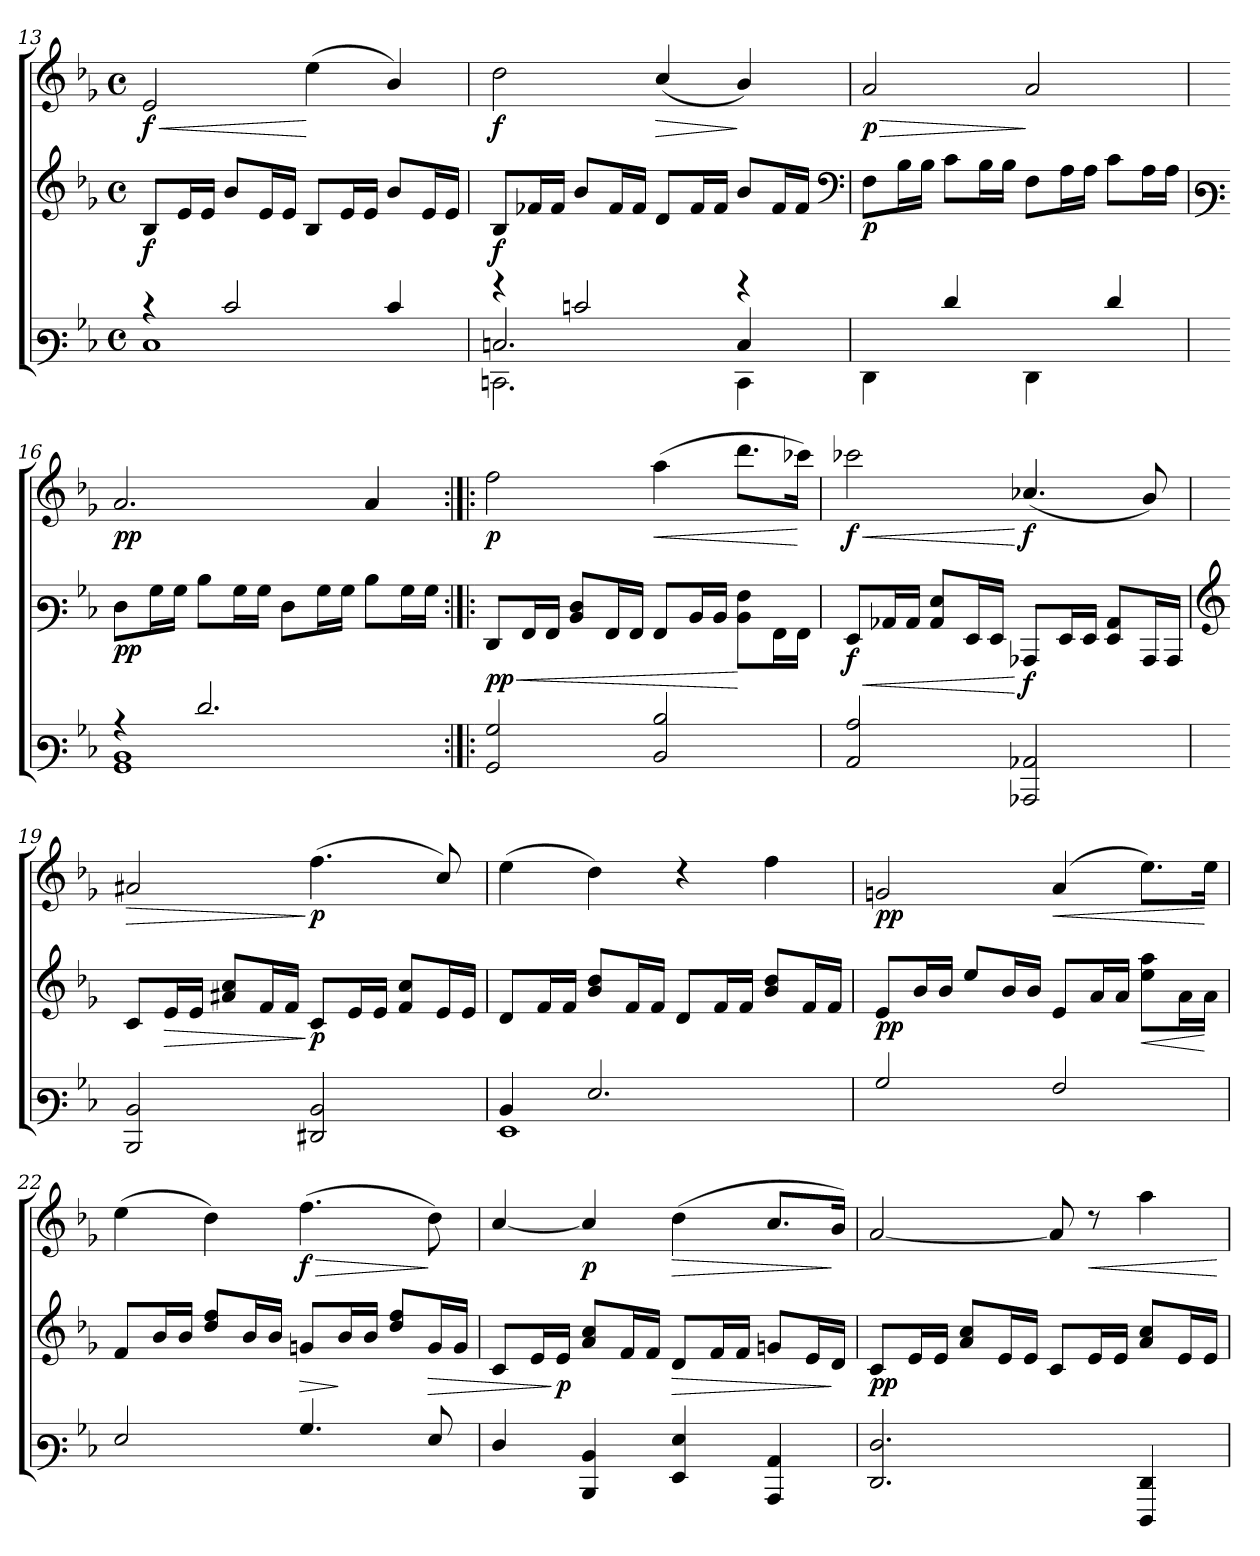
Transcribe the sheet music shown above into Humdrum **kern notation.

**kern	**kern	**dynam	**kern	**dynam
*part2	*part2	*part2	*part1	*part1
*staff3	*staff2	*staff2/3	*staff1	*staff1
!!LO:PB:g=z
*clefF3	*clefG3	*	*clefG3	*
*k[b-e-]	*k[b-e-]	*	*k[b-e-]	*
*M4/4	*M4/4	*	*M4/4	*
*met(c)	*met(c)	*	*met(c)	*
=13	=13	=13	=13	=13
*^	*	*	*	*
!	!	!	!LO:DY:b	!	!LO:HP:b
!	!	!	!	!	!LO:DY:n=1:b
4rd	1E-	8G/L	f	2c/	< f
.	.	16c/L	.	.	.
.	.	16c/JJ	.	.	.
2e-/	.	8g/L	.	.	.
.	.	16c/L	.	.	.
.	.	16c/JJ	.	.	.
.	.	8G/L	.	(>4cc\	[
.	.	16c/L	.	.	.
.	.	16c/JJ	.	.	.
4e-/	.	8g/L	.	4g/)	.
.	.	16c/L	.	.	.
.	.	16c/JJ	.	.	.
=14	=14	=14	=14	=14	=14
*	*^	*	*	*	*
!	!	!	!	!LO:DY:b	!	!LO:DY:b
4rb	2.En/	2.EEn\	8G/L	f	2b-\	f
.	.	.	16d-X/L	.	.	.
.	.	.	16d-/JJ	.	.	.
2en/	.	.	8g/L	.	.	.
.	.	.	16d-/L	.	.	.
.	.	.	16d-/JJ	.	.	.
!	!	!	!	!	!	!LO:HP:b
.	.	.	8B-/L	.	(<4a/	>
.	.	.	16d-/L	.	.	.
.	.	.	16d-/JJ	.	.	.
4rb	4E/	4EE\	8g/L	.	4g/)	]
.	.	.	16d-/L	.	.	.
.	.	.	16d-/JJ	.	.	.
*v	*v	*v	*	*	*	*
*	*clefF4	*	*	*
=15	=15	=15	=15	=15
!	!	!LO:DY:b	!	!LO:HP:b
!	!	!	!	!LO:DY:n=1:b
4FF\	8F\L	p	2f/	> p
.	16B-\L	.	.	.
.	16B-\JJ	.	.	.
4f/	8c\L	.	.	.
.	16B-\L	.	.	.
.	16B-\JJ	.	.	.
4FF\	8F\L	.	2f/	]
.	16A\L	.	.	.
.	16A\JJ	.	.	.
4f/	8c\L	.	.	.
.	16A\L	.	.	.
.	16A\JJ	.	.	.
!!LO:LB:g=z
=16	=16	=16	=16	=16
*	*clefF3	*	*	*
*^	*	*	*	*
!	!	!	!LO:DY:b	!	!LO:DY:b
4rc	1BB- 1D	8F\L	pp	2.f/	pp
.	.	16B-\L	.	.	.
.	.	16B-\JJ	.	.	.
2.f/	.	8d\L	.	.	.
.	.	16B-\L	.	.	.
.	.	16B-\JJ	.	.	.
.	.	8F\L	.	.	.
.	.	16B-\L	.	.	.
.	.	16B-\JJ	.	.	.
.	.	8d\L	.	4f/	.
.	.	16B-\L	.	.	.
.	.	16B-\JJ	.	.	.
*v	*v	*	*	*	*
=17:|!|:	=17:|!|:	=17:|!|:	=17:|!|:	=17:|!|:
!	!	!LO:HP:b	!	!
!	!	!LO:DY:n=1:b	!	!LO:DY:b
2BB-/ 2B-/	8FF/L	< pp	2dd\	p
.	16AA/L	.	.	.
.	16AA/JJ	.	.	.
.	8D/ 8F/L	.	.	.
.	16AA/L	.	.	.
.	16AA/JJ	.	.	.
!	!	!	!	!LO:HP:b
2D/ 2d/	8AA/L	.	(>4ff\	<
.	16D/L	.	.	.
.	16D/JJ	.	.	.
.	8D\ 8A\L	[	8.bb-\L	.
.	16AA\L	.	.	.
.	16AA\JJ	.	16aa-X\Jk)	[
=18	=18	=18	=18	=18
!	!	!LO:HP:b	!	!LO:HP:b
!	!	!LO:DY:n=1:b	!	!LO:DY:n=1:b
2C/ 2c/	8GG/L	< f	2aa-X\	< f
.	16C-X/L	.	.	.
.	16C-/JJ	.	.	.
.	8C-/ 8G/L	.	.	.
.	16GG/L	.	.	.
.	16GG/JJ	.	.	.
!	!	!LO:DY:n=2:b	!	!LO:DY:n=2:b
2CC-/ 2C-/	8CC-X/L	[ f	(<4.a-X/	[ f
.	16GG/L	.	.	.
.	16GG/JJ	.	.	.
.	8GG/ 8C-/L	.	.	.
.	16CC-/L	.	8g/)	.
.	16CC-/JJ	.	.	.
!!LO:LB:g=z
=19	=19	=19	=19	=19
*	*clefG3	*	*	*
!	!	!	!	!LO:HP:b
2DD/ 2D/	8A/L	.	2f#X/	>
!	!	!LO:HP:b	!	!
.	16c/L	>	.	.
.	16c/JJ	.	.	.
.	8f#X/ 8a/L	.	.	.
.	16d/L	.	.	.
.	16d/JJ	.	.	.
!	!	!LO:DY:n=1:b	!	!LO:DY:n=1:b
2FF#X/ 2D/	8A/L	] p	(>4.dd\	] p
.	16c/L	.	.	.
.	16c/JJ	.	.	.
.	8d/ 8a/L	.	.	.
.	16c/L	.	8a/)	.
.	16c/JJ	.	.	.
=20	=20	=20	=20	=20
*^	*	*	*	*
4D/	1GG	8B-/L	.	(>4cc\	.
.	.	16d/L	.	.	.
.	.	16d/JJ	.	.	.
2.G/	.	8g/ 8b-/L	.	4b-\)	.
.	.	16d/L	.	.	.
.	.	16d/JJ	.	.	.
.	.	8B-/L	.	4rb	.
.	.	16d/L	.	.	.
.	.	16d/JJ	.	.	.
.	.	8g/ 8b-/L	.	4dd\	.
.	.	16d/L	.	.	.
.	.	16d/JJ	.	.	.
*v	*v	*	*	*	*
=21	=21	=21	=21	=21
!	!	!LO:DY:b	!	!LO:DY:b
2B-/	8c/L	pp	2en/	pp
.	16g/L	.	.	.
.	16g/JJ	.	.	.
.	8cc/L	.	.	.
.	16g/L	.	.	.
.	16g/JJ	.	.	.
!	!	!	!	!LO:HP:b
2A/	8c/L	.	(>4f/	<
.	16f/L	.	.	.
.	16f/JJ	.	.	.
!	!	!LO:HP:b	!	!
.	8cc\ 8ff\L	<	8.cc\L)	.
.	16f\L	.	.	.
.	16f\JJ	[	16cc\Jk	[
!!LO:LB:g=z
=22	=22	=22	=22	=22
2G/	8d/L	.	(>4cc\	.
.	16g/L	.	.	.
.	16g/JJ	.	.	.
.	8b-/ 8dd/L	.	4b-\)	.
.	16g/L	.	.	.
.	16g/JJ	.	.	.
!	!	!LO:HP:b	!	!LO:HP:b
!	!	!	!	!LO:DY:n=1:b
4.B-/	8en/L	>	(>4.dd\	> f
.	16g/L	]	.	.
.	16g/JJ	.	.	.
.	8b-/ 8dd/L	.	.	.
!	!	!LO:HP:b	!	!
8G/	16e/L	>	8b-\)	]
.	16e/JJ	.	.	.
=23	=23	=23	=23	=23
4F/	8A/L	.	[<4a/	.
.	16c/L	.	.	.
!	!	!LO:DY:n=1:b	!	!
.	16c/JJ	] p	.	.
!	!	!	!	!LO:DY:b
4DD/ 4D/	8f/ 8a/L	.	4a/]	p
.	16d/L	.	.	.
.	16d/JJ	.	.	.
!	!	!LO:HP:b	!	!LO:HP:b
4GG/ 4G/	8B-/L	>	(>4b-\	>
.	16d/L	.	.	.
.	16d/JJ	.	.	.
4CC/ 4C/	8en/L	.	8.a/L	.
.	16c/L	.	.	.
.	16B-/JJ	]	16g/Jk)	]
=24	=24	=24	=24	=24
!	!	!LO:DY:b	!	!
2.FF/ 2.F/	8A/L	pp	[<2f/	.
.	16c/L	.	.	.
.	16c/JJ	.	.	.
.	8f/ 8a/L	.	.	.
.	16c/L	.	.	.
.	16c/JJ	.	.	.
.	8A/L	.	8f/]	.
!	!	!	!	!LO:HP:b
.	16c/L	.	8rb	<
.	16c/JJ	.	.	.
4FFF/ 4FF/	8f/ 8a/L	.	4ff\	.
.	16c/L	.	.	.
.	16c/JJ	.	.	.
.	.	.	.	[
=	=	=	=	=
*-	*-	*-	*-	*-
